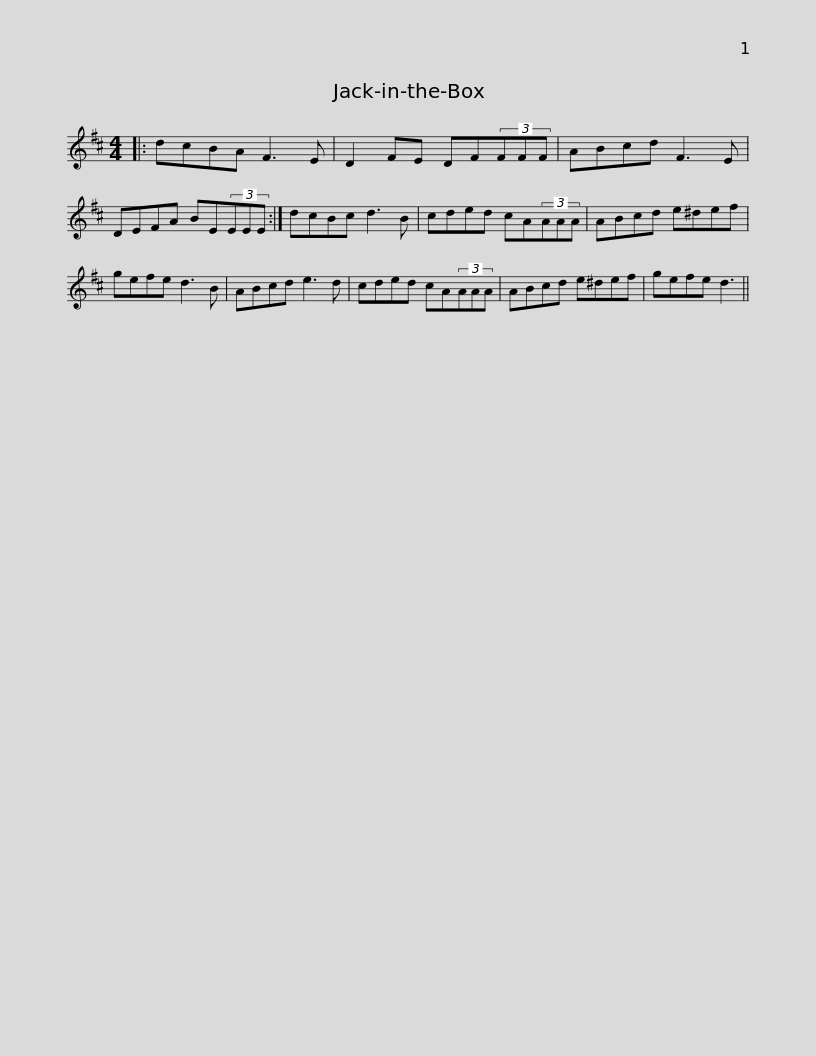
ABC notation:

X:1
L:1/8
M:4/4
I:linebreak $
K:D
V:1 treble
V:1
|: dcBA F3 E | D2 FE DF(3FFF | ABcd F3 E | DEFA BE(3EEE :| dcBc d3 B |$ %5
 cded cA(3AAA | ABcd e^def | gefe d3 B | ABcd e3 d | cded cA(3AAA |$ %10
 ABcd e^def | gefe d3 || %12
